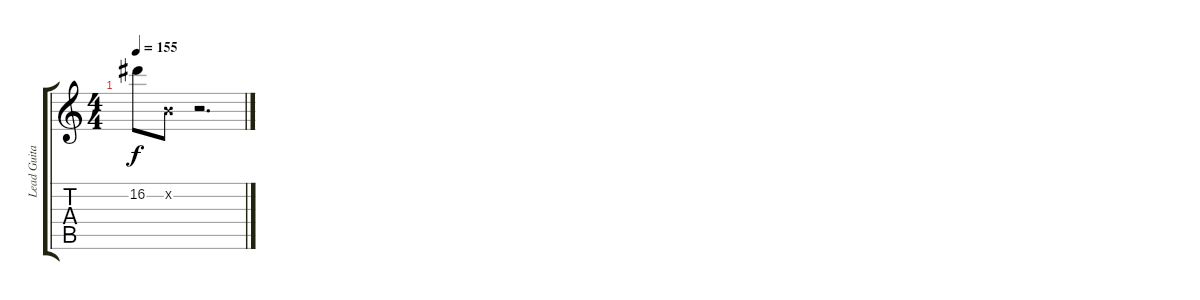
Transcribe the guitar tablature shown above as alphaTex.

\track ("Lead Guitar I" "Lead Guita") {instrument overdrivenguitar}
\staff {score tabs}
\tuning (E4 B3 G3 D3 A2 E2) {hide}
\ts (4 4)
\tempo 155
\clef g2
\ks c
16.2{t}.8{dy f} 0.2{x}.8 r.2{d}
